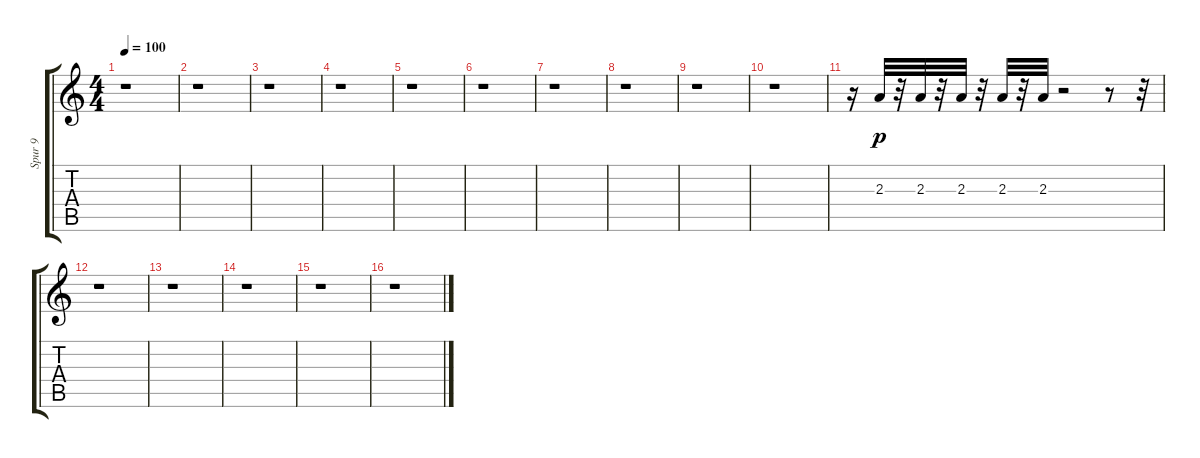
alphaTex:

\track ("Spur 9" "Spur 9") {instrument banjo}
\staff {score tabs}
\tuning (E4 B3 G3 D3 A2 E2) {hide}
\displaytranspose 12
\ts (4 4)
\tempo 100
\clef g2
\ks c
r.1{dy p instrument banjo} |
r.1 |
r.1 |
r.1 |
r.1 |
r.1 |
r.1 |
r.1 |
r.1 |
r.1 |
r.16 2.3.32 r.32 2.3.32 r.32 2.3.32 r.32 2.3.32 r.32 2.3.32 r.2 r.8 r.32 |
r.1 |
r.1 |
r.1 |
r.1 |
r.1
